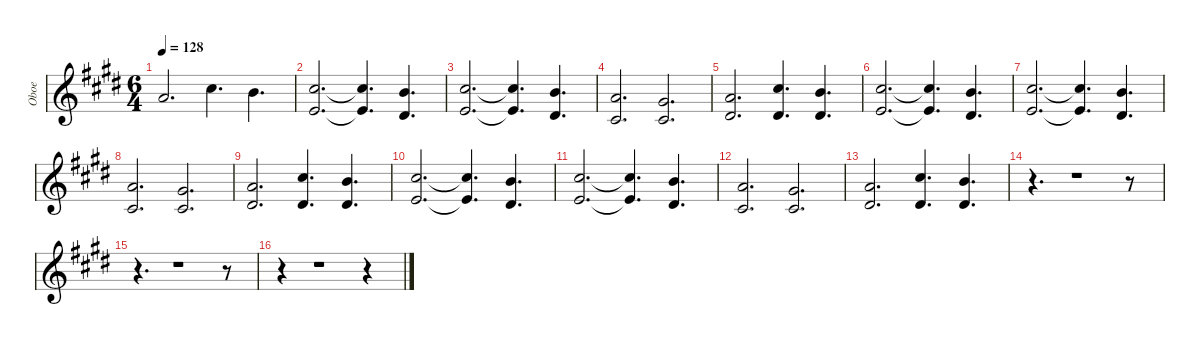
\defaultSystemsLayout 4
\hideDynamics
\bracketExtendMode nobrackets
\firstSystemTrackNameMode fullname
\otherSystemsTrackNameMode fullname
\otherSystemsTrackNameOrientation horizontal
\track ("Oboe" "ob.") {instrument oboe}
\staff {score}
\tuning (E4 B3 G3 D3 A2 E2)
\ts (6 4)
\tempo 128
\clef g2
\ks e
5.1{acc forcenatural}.2{d dy p} 9.1{acc #}.4{d} 7.1{acc forcenatural}.4{d} |
(9.1{acc #} 9.3{acc forcenatural}).2{d} (9.1{t acc #} 9.3{t acc forcenatural}).4{d} (7.1{acc forcenatural} 8.3{acc #}).4{d} |
(9.1{acc #} 9.3{acc forcenatural}).2{d} (9.1{t acc #} 9.3{t acc forcenatural}).4{d} (7.1{acc forcenatural} 8.3{acc #}).4{d} |
(5.1{acc forcenatural} 6.3{acc #}).2{d} (4.1{acc #} 6.3{acc #}).2{d} |
(5.1{acc forcenatural} 8.3{acc #}).2{d} (9.1{acc #} 8.3{acc #}).4{d} (7.1{acc forcenatural} 8.3{acc #}).4{d} |
(9.1{acc #} 9.3{acc forcenatural}).2{d} (9.1{t acc #} 9.3{t acc forcenatural}).4{d} (7.1{acc forcenatural} 8.3{acc #}).4{d} |
(9.1{acc #} 9.3{acc forcenatural}).2{d} (9.1{t acc #} 9.3{t acc forcenatural}).4{d} (7.1{acc forcenatural} 8.3{acc #}).4{d} |
(5.1{acc forcenatural} 6.3{acc #}).2{d} (4.1{acc #} 6.3{acc #}).2{d} |
(5.1{acc forcenatural} 8.3{acc #}).2{d} (9.1{acc #} 8.3{acc #}).4{d} (7.1{acc forcenatural} 8.3{acc #}).4{d} |
(9.1{acc #} 9.3{acc forcenatural}).2{d} (9.1{t acc #} 9.3{t acc forcenatural}).4{d} (7.1{acc forcenatural} 8.3{acc #}).4{d} |
(9.1{acc #} 9.3{acc forcenatural}).2{d} (9.1{t acc #} 9.3{t acc forcenatural}).4{d} (7.1{acc forcenatural} 8.3{acc #}).4{d} |
(5.1{acc forcenatural} 6.3{acc #}).2{d} (4.1{acc #} 6.3{acc #}).2{d} |
(5.1{acc forcenatural} 8.3{acc #}).2{d} (9.1{acc #} 8.3{acc #}).4{d} (7.1{acc forcenatural} 8.3{acc #}).4{d} |
r.4{d} r.1 r.8 |
r.4{d} r.1 r.8 |
r.4 r.1 r.4
